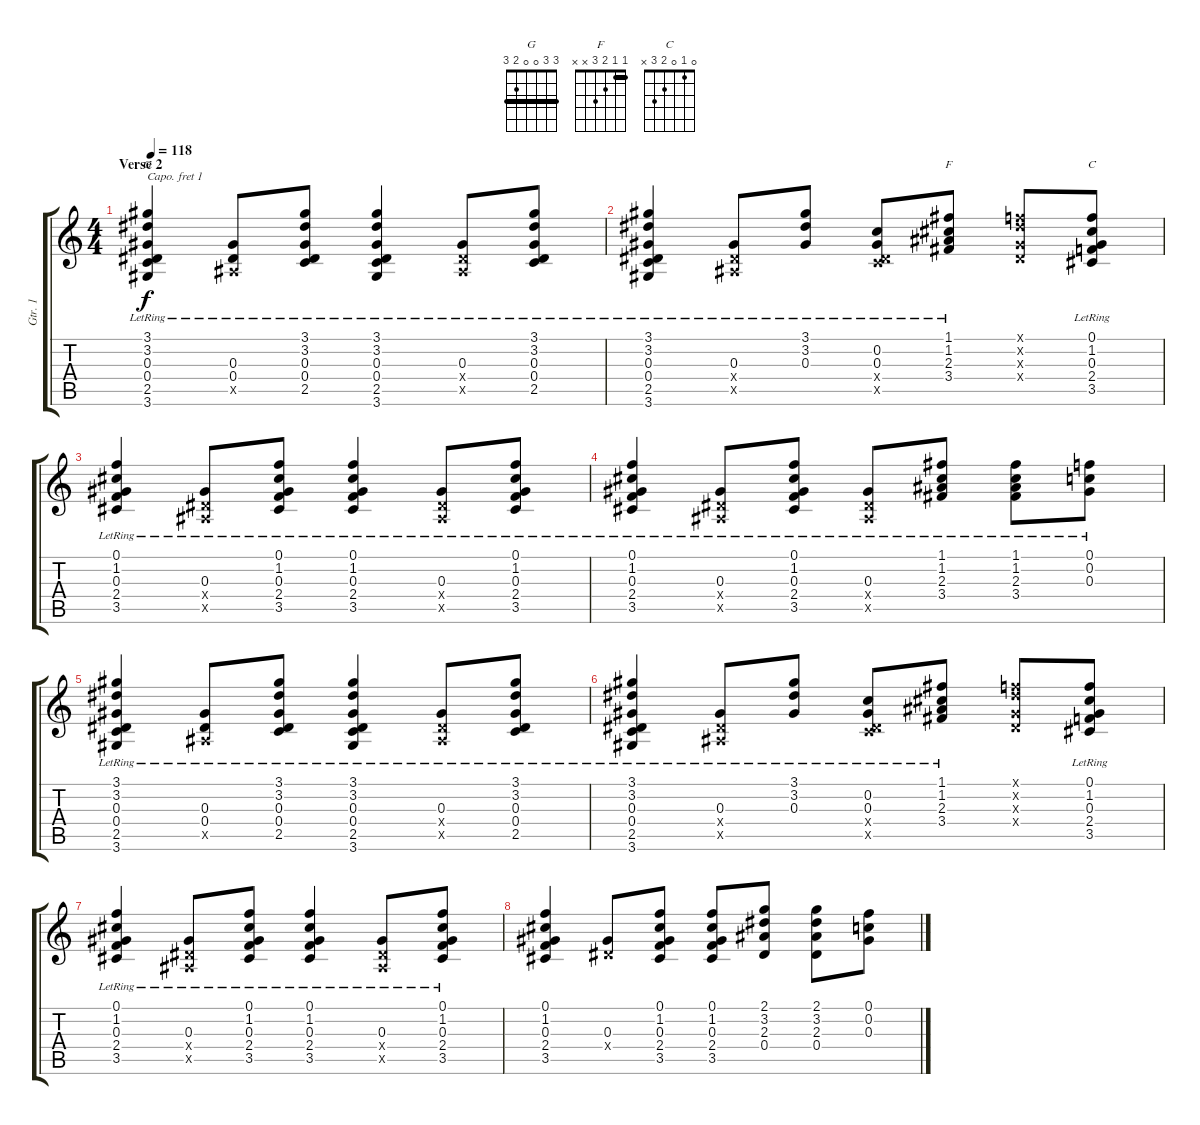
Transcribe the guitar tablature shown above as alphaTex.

\track ("Gtr. 1" "Gtr. 1") {instrument acousticguitarsteel}
\staff {score tabs}
\capo 1
\tuning (E4 B3 G3 D3 A2 E2) {hide}
\chord ("G" 3 3 0 0 2 3) {barre 3}
\chord ("F" 1 1 2 3 x x) {barre 1}
\chord ("C" 0 1 0 2 3 x)
\ts (4 4)
\section ("" "Verse 2")
\tempo 118
\clef g2
\ks c
(3.1{lr} 3.2{lr} 0.3{lr} 0.4{lr} 2.5{lr} 3.6{lr}).4{ch "G" dy f} (0.3{lr} 0.4{lr} 0.5{x}).8 (3.1{lr} 3.2{lr} 0.3{lr} 0.4{lr} 2.5{lr}).8 (3.1{lr} 3.2{lr} 0.3{lr} 0.4{lr} 2.5{lr} 3.6{lr}).4 (0.3{lr} 0.4{x} 0.5{x}).8 (3.1{lr} 3.2{lr} 0.3{lr} 0.4{lr} 2.5{lr}).8 |
(3.1{lr} 3.2{lr} 0.3{lr} 0.4{lr} 2.5{lr} 3.6{lr}).4 (0.3{lr} 0.4{x} 0.5{x}).8 (3.1{lr} 3.2{lr} 0.3{lr}).8 (0.2 0.3{lr} 0.4{x} 2.5{x}).8 (1.1{lr} 1.2{lr} 2.3{lr} 3.4{lr}).8{ch "F"} (0.1{x} 3.2{x} 0.3{x} 0.4{x}).8 (0.1 1.2{lr} 0.3{lr} 2.4{lr} 3.5{lr}).8{ch "C"} |
(0.1{lr} 1.2{lr} 0.3{lr} 2.4{lr} 3.5{lr}).4 (0.3{lr} 0.4{x} 0.5{x}).8 (0.1{lr} 1.2{lr} 0.3{lr} 2.4{lr} 3.5{lr}).8 (0.1{lr} 1.2{lr} 0.3{lr} 2.4{lr} 3.5{lr}).4 (0.3{lr} 0.4{x} 0.5{x}).8 (0.1{lr} 1.2{lr} 0.3{lr} 2.4{lr} 3.5{lr}).8 |
(0.1 1.2{lr} 0.3{lr} 2.4{lr} 3.5{lr}).4 (0.3{lr} 0.4{x} 0.5{x}).8 (0.1{lr} 1.2{lr} 0.3{lr} 2.4{lr} 3.5{lr}).8 (0.3{lr} 0.4{x} 0.5{x}).8 (1.1{lr} 1.2{lr} 2.3{lr} 3.4{lr}).8 (1.1{lr} 1.2{lr} 2.3{lr} 3.4{lr}).8 (0.1{lr} 0.2{lr} 0.3{lr}).8 |
(3.1{lr} 3.2{lr} 0.3{lr} 0.4{lr} 2.5{lr} 3.6{lr}).4 (0.3{lr} 0.4{lr} 0.5{x}).8 (3.1{lr} 3.2{lr} 0.3{lr} 0.4{lr} 2.5{lr}).8 (3.1{lr} 3.2{lr} 0.3{lr} 0.4{lr} 2.5{lr} 3.6{lr}).4 (0.3{lr} 0.4{x} 0.5{x}).8 (3.1{lr} 3.2{lr} 0.3{lr} 0.4{lr} 2.5{lr}).8 |
(3.1{lr} 3.2{lr} 0.3{lr} 0.4{lr} 2.5{lr} 3.6{lr}).4 (0.3{lr} 0.4{x} 0.5{x}).8 (3.1{lr} 3.2{lr} 0.3{lr}).8 (0.2 0.3{lr} 0.4{x} 2.5{x}).8 (1.1{lr} 1.2{lr} 2.3{lr} 3.4{lr}).8 (0.1{x} 3.2{x} 0.3{x} 0.4{x}).8 (0.1 1.2{lr} 0.3{lr} 2.4{lr} 3.5{lr}).8 |
(0.1{lr} 1.2{lr} 0.3{lr} 2.4{lr} 3.5{lr}).4 (0.3{lr} 0.4{x} 0.5{x}).8 (0.1{lr} 1.2{lr} 0.3{lr} 2.4{lr} 3.5{lr}).8 (0.1{lr} 1.2{lr} 0.3{lr} 2.4{lr} 3.5{lr}).4 (0.3{lr} 0.4{x} 0.5{x}).8 (0.1{lr} 1.2{lr} 0.3{lr} 2.4{lr} 3.5{lr}).8 |
(0.1 1.2 0.3 2.4 3.5).4 (0.3 0.4{x}).8 (0.1 1.2 0.3 2.4 3.5).8 (0.1 1.2 0.3 2.4 3.5).8 (2.1 3.2 2.3 0.4).8 (2.1 3.2 2.3 0.4).8 (0.1 0.2 0.3).8
